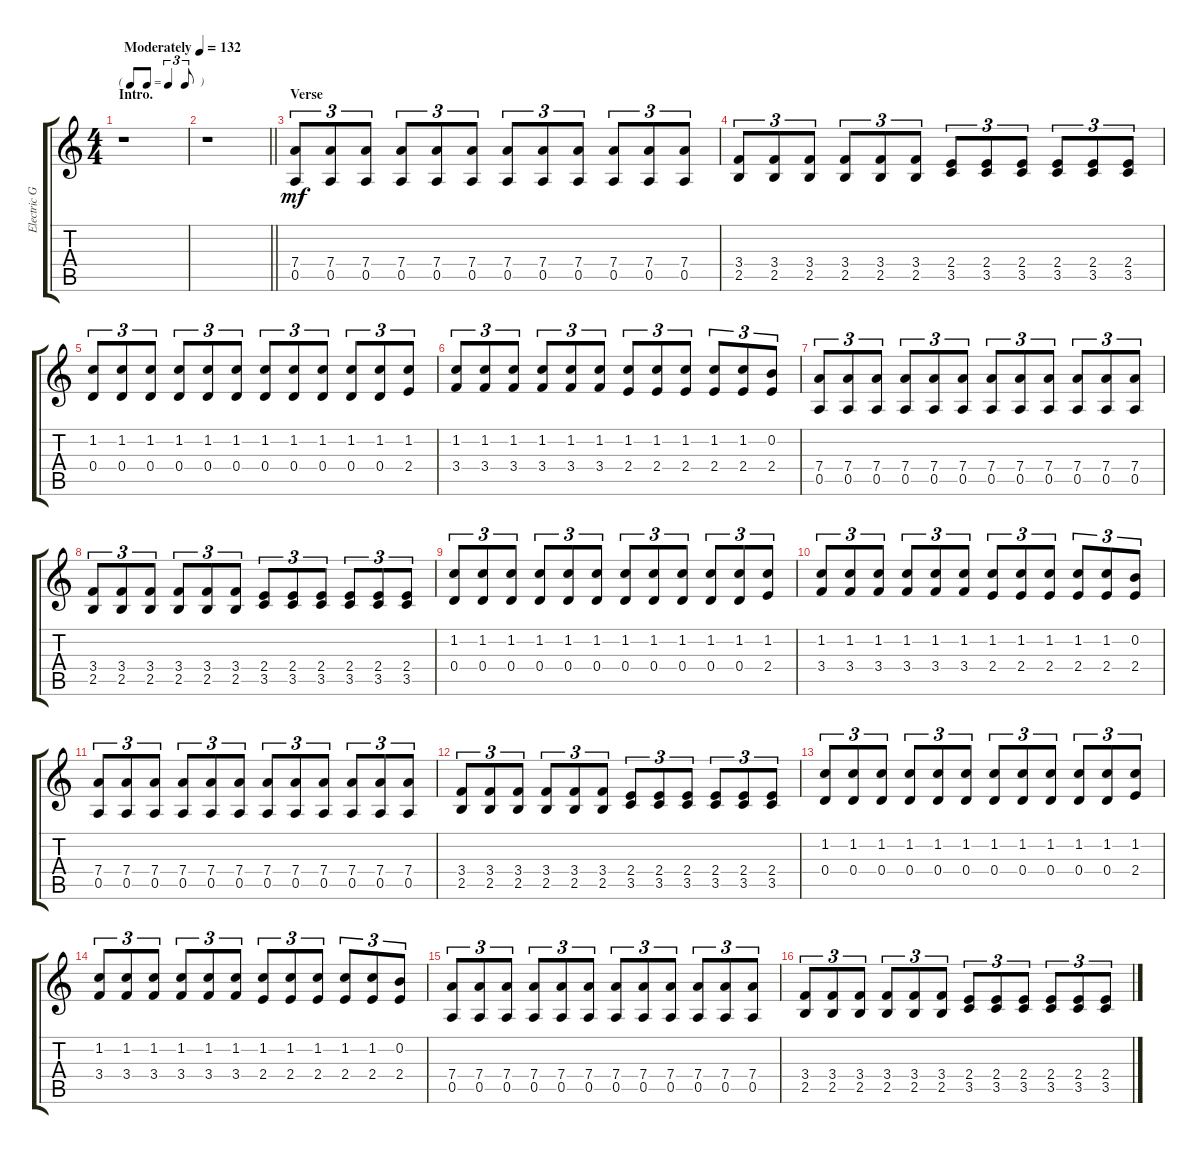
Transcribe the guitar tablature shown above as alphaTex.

\track ("Electric Guitar 1 [Double]" "Electric G") {instrument overdrivenguitar}
\staff {score tabs}
\tuning (E4 B3 G3 D3 A2 E2) {hide}
\ts (4 4)
\tf triplet8th
\section ("" "Intro.")
\tempo (132 "Moderately")
\clef g2
\ks c
r.1{dy mf instrument overdrivenguitar} |
\barLineRight lightlight
r.1 |
\section ("" "Verse")
(7.4 0.5).8{tu (3 2)} (7.4 0.5).8{tu (3 2)} (7.4 0.5).8{tu (3 2)} (7.4 0.5).8{tu (3 2)} (7.4 0.5).8{tu (3 2)} (7.4 0.5).8{tu (3 2)} (7.4 0.5).8{tu (3 2)} (7.4 0.5).8{tu (3 2)} (7.4 0.5).8{tu (3 2)} (7.4 0.5).8{tu (3 2)} (7.4 0.5).8{tu (3 2)} (7.4 0.5).8{tu (3 2)} |
(3.4 2.5).8{tu (3 2)} (3.4 2.5).8{tu (3 2)} (3.4 2.5).8{tu (3 2)} (3.4 2.5).8{tu (3 2)} (3.4 2.5).8{tu (3 2)} (3.4 2.5).8{tu (3 2)} (2.4 3.5).8{tu (3 2)} (2.4 3.5).8{tu (3 2)} (2.4 3.5).8{tu (3 2)} (2.4 3.5).8{tu (3 2)} (2.4 3.5).8{tu (3 2)} (2.4 3.5).8{tu (3 2)} |
(1.2 0.4).8{tu (3 2)} (1.2 0.4).8{tu (3 2)} (1.2 0.4).8{tu (3 2)} (1.2 0.4).8{tu (3 2)} (1.2 0.4).8{tu (3 2)} (1.2 0.4).8{tu (3 2)} (1.2 0.4).8{tu (3 2)} (1.2 0.4).8{tu (3 2)} (1.2 0.4).8{tu (3 2)} (1.2 0.4).8{tu (3 2)} (1.2 0.4).8{tu (3 2)} (1.2 2.4).8{tu (3 2)} |
(1.2 3.4).8{tu (3 2)} (1.2 3.4).8{tu (3 2)} (1.2 3.4).8{tu (3 2)} (1.2 3.4).8{tu (3 2)} (1.2 3.4).8{tu (3 2)} (1.2 3.4).8{tu (3 2)} (1.2 2.4).8{tu (3 2)} (1.2 2.4).8{tu (3 2)} (1.2 2.4).8{tu (3 2)} (1.2 2.4).8{tu (3 2)} (1.2 2.4).8{tu (3 2)} (0.2 2.4).8{tu (3 2)} |
(7.4 0.5).8{tu (3 2)} (7.4 0.5).8{tu (3 2)} (7.4 0.5).8{tu (3 2)} (7.4 0.5).8{tu (3 2)} (7.4 0.5).8{tu (3 2)} (7.4 0.5).8{tu (3 2)} (7.4 0.5).8{tu (3 2)} (7.4 0.5).8{tu (3 2)} (7.4 0.5).8{tu (3 2)} (7.4 0.5).8{tu (3 2)} (7.4 0.5).8{tu (3 2)} (7.4 0.5).8{tu (3 2)} |
(3.4 2.5).8{tu (3 2)} (3.4 2.5).8{tu (3 2)} (3.4 2.5).8{tu (3 2)} (3.4 2.5).8{tu (3 2)} (3.4 2.5).8{tu (3 2)} (3.4 2.5).8{tu (3 2)} (2.4 3.5).8{tu (3 2)} (2.4 3.5).8{tu (3 2)} (2.4 3.5).8{tu (3 2)} (2.4 3.5).8{tu (3 2)} (2.4 3.5).8{tu (3 2)} (2.4 3.5).8{tu (3 2)} |
(1.2 0.4).8{tu (3 2)} (1.2 0.4).8{tu (3 2)} (1.2 0.4).8{tu (3 2)} (1.2 0.4).8{tu (3 2)} (1.2 0.4).8{tu (3 2)} (1.2 0.4).8{tu (3 2)} (1.2 0.4).8{tu (3 2)} (1.2 0.4).8{tu (3 2)} (1.2 0.4).8{tu (3 2)} (1.2 0.4).8{tu (3 2)} (1.2 0.4).8{tu (3 2)} (1.2 2.4).8{tu (3 2)} |
(1.2 3.4).8{tu (3 2)} (1.2 3.4).8{tu (3 2)} (1.2 3.4).8{tu (3 2)} (1.2 3.4).8{tu (3 2)} (1.2 3.4).8{tu (3 2)} (1.2 3.4).8{tu (3 2)} (1.2 2.4).8{tu (3 2)} (1.2 2.4).8{tu (3 2)} (1.2 2.4).8{tu (3 2)} (1.2 2.4).8{tu (3 2)} (1.2 2.4).8{tu (3 2)} (0.2 2.4).8{tu (3 2)} |
(7.4 0.5).8{tu (3 2)} (7.4 0.5).8{tu (3 2)} (7.4 0.5).8{tu (3 2)} (7.4 0.5).8{tu (3 2)} (7.4 0.5).8{tu (3 2)} (7.4 0.5).8{tu (3 2)} (7.4 0.5).8{tu (3 2)} (7.4 0.5).8{tu (3 2)} (7.4 0.5).8{tu (3 2)} (7.4 0.5).8{tu (3 2)} (7.4 0.5).8{tu (3 2)} (7.4 0.5).8{tu (3 2)} |
(3.4 2.5).8{tu (3 2)} (3.4 2.5).8{tu (3 2)} (3.4 2.5).8{tu (3 2)} (3.4 2.5).8{tu (3 2)} (3.4 2.5).8{tu (3 2)} (3.4 2.5).8{tu (3 2)} (2.4 3.5).8{tu (3 2)} (2.4 3.5).8{tu (3 2)} (2.4 3.5).8{tu (3 2)} (2.4 3.5).8{tu (3 2)} (2.4 3.5).8{tu (3 2)} (2.4 3.5).8{tu (3 2)} |
(1.2 0.4).8{tu (3 2)} (1.2 0.4).8{tu (3 2)} (1.2 0.4).8{tu (3 2)} (1.2 0.4).8{tu (3 2)} (1.2 0.4).8{tu (3 2)} (1.2 0.4).8{tu (3 2)} (1.2 0.4).8{tu (3 2)} (1.2 0.4).8{tu (3 2)} (1.2 0.4).8{tu (3 2)} (1.2 0.4).8{tu (3 2)} (1.2 0.4).8{tu (3 2)} (1.2 2.4).8{tu (3 2)} |
(1.2 3.4).8{tu (3 2)} (1.2 3.4).8{tu (3 2)} (1.2 3.4).8{tu (3 2)} (1.2 3.4).8{tu (3 2)} (1.2 3.4).8{tu (3 2)} (1.2 3.4).8{tu (3 2)} (1.2 2.4).8{tu (3 2)} (1.2 2.4).8{tu (3 2)} (1.2 2.4).8{tu (3 2)} (1.2 2.4).8{tu (3 2)} (1.2 2.4).8{tu (3 2)} (0.2 2.4).8{tu (3 2)} |
(7.4 0.5).8{tu (3 2)} (7.4 0.5).8{tu (3 2)} (7.4 0.5).8{tu (3 2)} (7.4 0.5).8{tu (3 2)} (7.4 0.5).8{tu (3 2)} (7.4 0.5).8{tu (3 2)} (7.4 0.5).8{tu (3 2)} (7.4 0.5).8{tu (3 2)} (7.4 0.5).8{tu (3 2)} (7.4 0.5).8{tu (3 2)} (7.4 0.5).8{tu (3 2)} (7.4 0.5).8{tu (3 2)} |
(3.4 2.5).8{tu (3 2)} (3.4 2.5).8{tu (3 2)} (3.4 2.5).8{tu (3 2)} (3.4 2.5).8{tu (3 2)} (3.4 2.5).8{tu (3 2)} (3.4 2.5).8{tu (3 2)} (2.4 3.5).8{tu (3 2)} (2.4 3.5).8{tu (3 2)} (2.4 3.5).8{tu (3 2)} (2.4 3.5).8{tu (3 2)} (2.4 3.5).8{tu (3 2)} (2.4 3.5).8{tu (3 2)}
